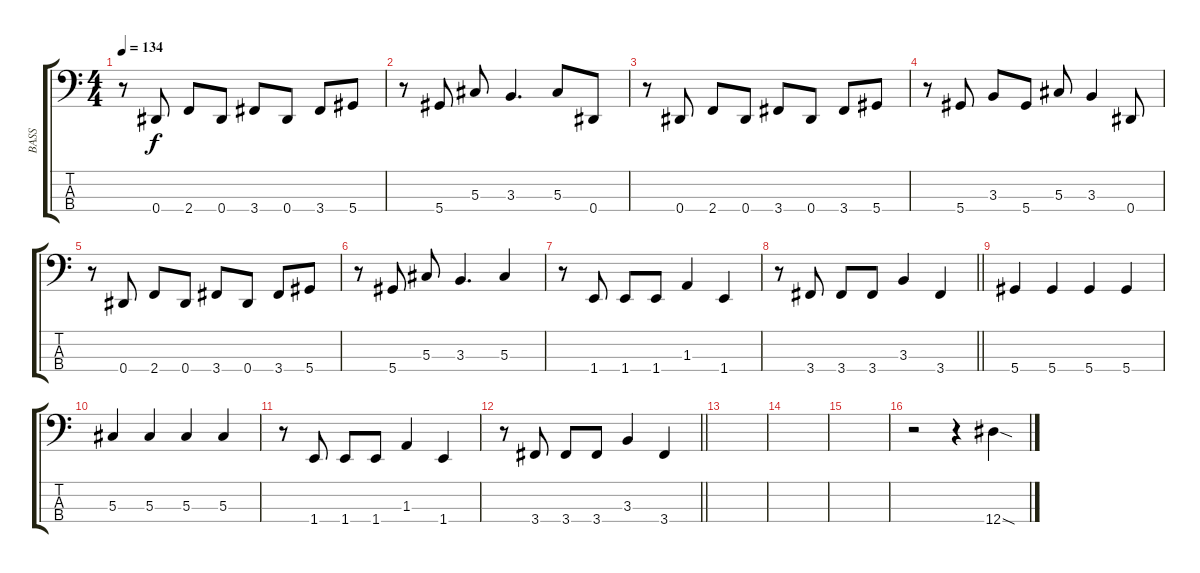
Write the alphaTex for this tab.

\track ("BASS" "BASS") {instrument electricbassfinger}
\staff {score tabs}
\tuning (Gb2 Db2 Ab1 Eb1) {hide}
\ts (4 4)
\tempo 134
\clef f4
\ks c
r.8{dy f} 0.4.8 2.4.8 0.4.8 3.4.8 0.4.8 3.4.8 5.4.8 |
r.8 5.4.8 5.3.8 3.3.4{d} 5.3.8 0.4.8 |
r.8 0.4.8 2.4.8 0.4.8 3.4.8 0.4.8 3.4.8 5.4.8 |
r.8 5.4.8 3.3.8 5.4.8 5.3.8 3.3.4 0.4.8 |
r.8 0.4.8 2.4.8 0.4.8 3.4.8 0.4.8 3.4.8 5.4.8 |
r.8 5.4.8 5.3.8 3.3.4{d} 5.3.4 |
r.8 1.4.8 1.4.8 1.4.8 1.3.4 1.4.4 |
\barLineRight lightlight
r.8 3.4.8 3.4.8 3.4.8 3.3.4 3.4.4 |
5.4.4 5.4.4 5.4.4 5.4.4 |
5.3.4 5.3.4 5.3.4 5.3.4 |
r.8 1.4.8 1.4.8 1.4.8 1.3.4 1.4.4 |
\barLineRight lightlight
r.8 3.4.8 3.4.8 3.4.8 3.3.4 3.4.4 |
|
|
|
r.2 r.4 12.4{sod}.4
